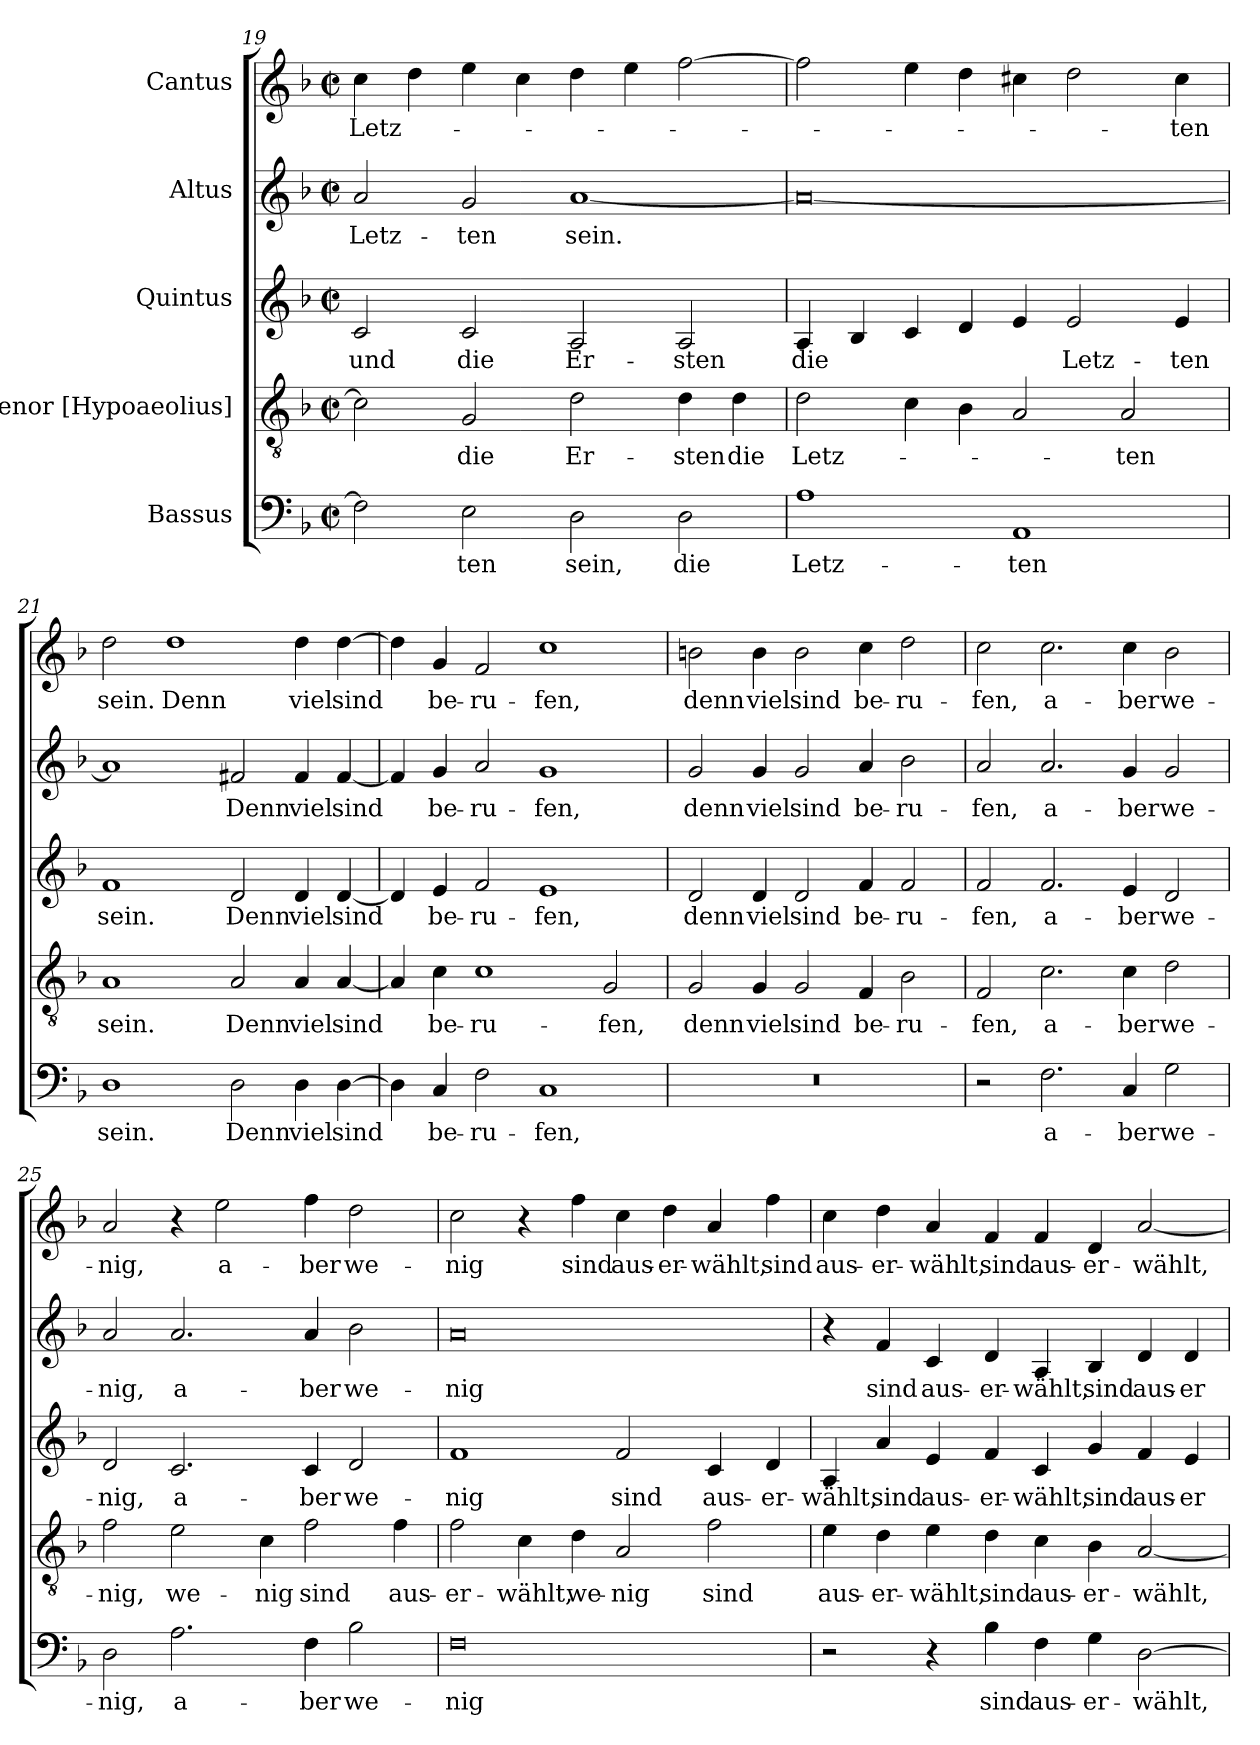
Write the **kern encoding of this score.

**kern	**text	**kern	**text	**kern	**text	**kern	**text	**kern	**text
*part5	*part5	*part4	*part4	*part3	*part3	*part2	*part2	*part1	*part1
*staff5	*staff5	*staff4	*staff4	*staff3	*staff3	*staff2	*staff2	*staff1	*staff1
*I"Bassus	*	*I"Tenor [Hypoaeolius]	*	*I"Quintus	*	*I"Altus	*	*I"Cantus	*
*clefF4	*	*clefGv2	*	*clefG2	*	*clefG2	*	*clefG2	*
*k[b-]	*	*k[b-]	*	*k[b-]	*	*k[b-]	*	*k[b-]	*
*M4/2	*	*M4/2	*	*M4/2	*	*M4/2	*	*M4/2	*
*met(c|)	*	*met(c|)	*	*met(c|)	*	*met(c|)	*	*met(c|)	*
=19	=19	=19	=19	=19	=19	=19	=19	=19	=19
!	!	!	!	!	!LO:LY:b	!	!LO:LY:b	!	!LO:LY:b
2F\]	.	2c\]	.	2c/	und	2a/	Letz-	4cc\	Letz-
.	.	.	.	.	.	.	.	4dd\	.
!	!LO:LY:b	!	!LO:LY:b	!	!LO:LY:b	!	!LO:LY:b	!	!
2E\	-ten	2G/	die	2c/	die	2g/	-ten	4ee\	.
.	.	.	.	.	.	.	.	4cc\	.
!	!LO:LY:b	!	!LO:LY:b	!	!LO:LY:b	!	!LO:LY:b	!	!
2D\	sein,	2d\	Er-	2A/	Er-	[1a	sein.	4dd\	.
.	.	.	.	.	.	.	.	4ee\	.
!	!LO:LY:b	!	!LO:LY:b	!	!LO:LY:b	!	!	!	!
2D\	die	4d\	-sten	2A/	-sten	.	.	[2ff\	.
!	!	!	!LO:LY:b	!	!	!	!	!	!
.	.	4d\	die	.	.	.	.	.	.
=20	=20	=20	=20	=20	=20	=20	=20	=20	=20
!	!LO:LY:b	!	!LO:LY:b	!	!LO:LY:b	!	!	!	!
1A	Letz-	2d\	Letz-	4A/	die	0a_	.	2ff\]	.
.	.	.	.	4B-/	.	.	.	.	.
.	.	4c\	.	4c/	.	.	.	4ee\	.
.	.	4B-\	.	4d/	.	.	.	4dd\	.
!	!LO:LY:b	!	!	!	!	!	!	!	!
1AA	-ten	2A/	.	4e/	.	.	.	4cc#X\	.
!	!	!	!	!	!LO:LY:b	!	!	!	!
.	.	.	.	2e/	Letz-	.	.	2dd\	.
!	!	!	!LO:LY:b	!	!	!	!	!	!
.	.	2A/	-ten	.	.	.	.	.	.
!	!	!	!	!	!LO:LY:b	!	!	!	!LO:LY:b
.	.	.	.	4e/	-ten	.	.	4cc#\	-ten
!!LO:LB:g=z
=21	=21	=21	=21	=21	=21	=21	=21	=21	=21
!	!LO:LY:b	!	!LO:LY:b	!	!LO:LY:b	!	!	!	!LO:LY:b
1D	sein.	1A	sein.	1f	sein.	1a]	.	2dd\	sein.
!	!	!	!	!	!	!	!	!	!LO:LY:b
.	.	.	.	.	.	.	.	1dd	Denn
!	!LO:LY:b	!	!LO:LY:b	!	!LO:LY:b	!	!LO:LY:b	!	!
2D\	Denn	2A/	Denn	2d/	Denn	2f#X/	Denn	.	.
!	!LO:LY:b	!	!LO:LY:b	!	!LO:LY:b	!	!LO:LY:b	!	!LO:LY:b
4D\	viel	4A/	viel	4d/	viel	4f#/	viel	4dd\	viel
!	!LO:LY:b	!	!LO:LY:b	!	!LO:LY:b	!	!LO:LY:b	!	!LO:LY:b
[4D\	sind	[4A/	sind	[4d/	sind	[4f#/	sind	[4dd\	sind
=22	=22	=22	=22	=22	=22	=22	=22	=22	=22
4D\]	.	4A/]	.	4d/]	.	4f#/]	.	4dd\]	.
!	!LO:LY:b	!	!LO:LY:b	!	!LO:LY:b	!	!LO:LY:b	!	!LO:LY:b
4C/	be-	4c\	be-	4e/	be-	4g/	be-	4g/	be-
!	!LO:LY:b	!	!LO:LY:b	!	!LO:LY:b	!	!LO:LY:b	!	!LO:LY:b
2F\	-ru-	1c	-ru-	2f/	-ru-	2a/	-ru-	2f/	-ru-
!	!LO:LY:b	!	!	!	!LO:LY:b	!	!LO:LY:b	!	!LO:LY:b
1C	-fen,	.	.	1e	-fen,	1g	-fen,	1cc	-fen,
!	!	!	!LO:LY:b	!	!	!	!	!	!
.	.	2G/	-fen,	.	.	.	.	.	.
=23	=23	=23	=23	=23	=23	=23	=23	=23	=23
!	!	!	!LO:LY:b	!	!LO:LY:b	!	!LO:LY:b	!	!LO:LY:b
0r	.	2G/	denn	2d/	denn	2g/	denn	2bn\	denn
!	!	!	!LO:LY:b	!	!LO:LY:b	!	!LO:LY:b	!	!LO:LY:b
.	.	4G/	viel	4d/	viel	4g/	viel	4b\	viel
!	!	!	!LO:LY:b	!	!LO:LY:b	!	!LO:LY:b	!	!LO:LY:b
.	.	2G/	sind	2d/	sind	2g/	sind	2b\	sind
!	!	!	!LO:LY:b	!	!LO:LY:b	!	!LO:LY:b	!	!LO:LY:b
.	.	4F/	be-	4f/	be-	4a/	be-	4cc\	be-
!	!	!	!LO:LY:b	!	!LO:LY:b	!	!LO:LY:b	!	!LO:LY:b
.	.	2B-\	-ru-	2f/	-ru-	2b-\	-ru-	2dd\	-ru-
=24	=24	=24	=24	=24	=24	=24	=24	=24	=24
!	!	!	!LO:LY:b	!	!LO:LY:b	!	!LO:LY:b	!	!LO:LY:b
2r	.	2F/	-fen,	2f/	-fen,	2a/	-fen,	2cc\	-fen,
!	!LO:LY:b	!	!LO:LY:b	!	!LO:LY:b	!	!LO:LY:b	!	!LO:LY:b
2.F\	a-	2.c\	a-	2.f/	a-	2.a/	a-	2.cc\	a-
!	!LO:LY:b	!	!LO:LY:b	!	!LO:LY:b	!	!LO:LY:b	!	!LO:LY:b
4C/	-ber	4c\	-ber	4e/	-ber	4g/	-ber	4cc\	-ber
!	!LO:LY:b	!	!LO:LY:b	!	!LO:LY:b	!	!LO:LY:b	!	!LO:LY:b
2G\	we-	2d\	we-	2d/	we-	2g/	we-	2b-\	we-
!!LO:PB:g=z
=25	=25	=25	=25	=25	=25	=25	=25	=25	=25
!	!LO:LY:b	!	!LO:LY:b	!	!LO:LY:b	!	!LO:LY:b	!	!LO:LY:b
2D\	-nig,	2f\	-nig,	2d/	-nig,	2a/	-nig,	2a/	-nig,
!	!LO:LY:b	!	!LO:LY:b	!	!LO:LY:b	!	!LO:LY:b	!	!
2.A\	a-	2e\	we-	2.c/	a-	2.a/	a-	4r	.
!	!	!	!	!	!	!	!	!	!LO:LY:b
.	.	.	.	.	.	.	.	2ee\	a-
!	!	!	!LO:LY:b	!	!	!	!	!	!
.	.	4c\	-nig	.	.	.	.	.	.
!	!LO:LY:b	!	!LO:LY:b	!	!LO:LY:b	!	!LO:LY:b	!	!LO:LY:b
4F\	-ber	2f\	sind	4c/	-ber	4a/	-ber	4ff\	-ber
!	!LO:LY:b	!	!	!	!LO:LY:b	!	!LO:LY:b	!	!LO:LY:b
2B-\	we-	.	.	2d/	we-	2b-\	we-	2dd\	we-
!	!	!	!LO:LY:b	!	!	!	!	!	!
.	.	4f\	aus-	.	.	.	.	.	.
=26	=26	=26	=26	=26	=26	=26	=26	=26	=26
!	!LO:LY:b	!	!LO:LY:b	!	!LO:LY:b	!	!LO:LY:b	!	!LO:LY:b
0F	nig	2f\	er-	1f	nig	0a	nig	2cc\	nig
!	!	!	!LO:LY:b	!	!	!	!	!	!
.	.	4c\	-wählt,	.	.	.	.	4r	.
!	!	!	!LO:LY:b	!	!	!	!	!	!LO:LY:b
.	.	4d\	we-	.	.	.	.	4ff\	sind
!	!	!	!LO:LY:b	!	!LO:LY:b	!	!	!	!LO:LY:b
.	.	2A/	-nig	2f/	sind	.	.	4cc\	aus-
!	!	!	!	!	!	!	!	!	!LO:LY:b
.	.	.	.	.	.	.	.	4dd\	-er-
!	!	!	!LO:LY:b	!	!LO:LY:b	!	!	!	!LO:LY:b
.	.	2f\	sind	4c/	aus-	.	.	4a/	-wählt,
!	!	!	!	!	!LO:LY:b	!	!	!	!LO:LY:b
.	.	.	.	4d/	-er-	.	.	4ff\	sind
=27	=27	=27	=27	=27	=27	=27	=27	=27	=27
!	!	!	!LO:LY:b	!	!LO:LY:b	!	!	!	!LO:LY:b
2r	.	4e\	aus-	4A/	-wählt,	4r	.	4cc\	aus-
!	!	!	!LO:LY:b	!	!LO:LY:b	!	!LO:LY:b	!	!LO:LY:b
.	.	4d\	-er-	4a/	sind	4f/	sind	4dd\	-er-
!	!	!	!LO:LY:b	!	!LO:LY:b	!	!LO:LY:b	!	!LO:LY:b
4r	.	4e\	-wählt,	4e/	aus-	4c/	aus-	4a/	-wählt,
!	!LO:LY:b	!	!LO:LY:b	!	!LO:LY:b	!	!LO:LY:b	!	!LO:LY:b
4B-\	sind	4d\	sind	4f/	-er-	4d/	-er-	4f/	sind
!	!LO:LY:b	!	!LO:LY:b	!	!LO:LY:b	!	!LO:LY:b	!	!LO:LY:b
4F\	aus-	4c\	aus-	4c/	-wählt,	4A/	-wählt,	4f/	aus-
!	!LO:LY:b	!	!LO:LY:b	!	!LO:LY:b	!	!LO:LY:b	!	!LO:LY:b
4G\	-er-	4B-\	-er-	4g/	sind	4B-/	sind	4d/	-er-
!	!LO:LY:b	!	!LO:LY:b	!	!LO:LY:b	!	!LO:LY:b	!	!LO:LY:b
[2D\	-wählt,	[2A/	-wählt,	4f/	aus-	4d/	aus-	[2a/	-wählt,
!	!	!	!	!	!LO:LY:b	!	!LO:LY:b	!	!
.	.	.	.	4e/	-er-	4d/	-er-	.	.
=	=	=	=	=	=	=	=	=	=
*-	*-	*-	*-	*-	*-	*-	*-	*-	*-
